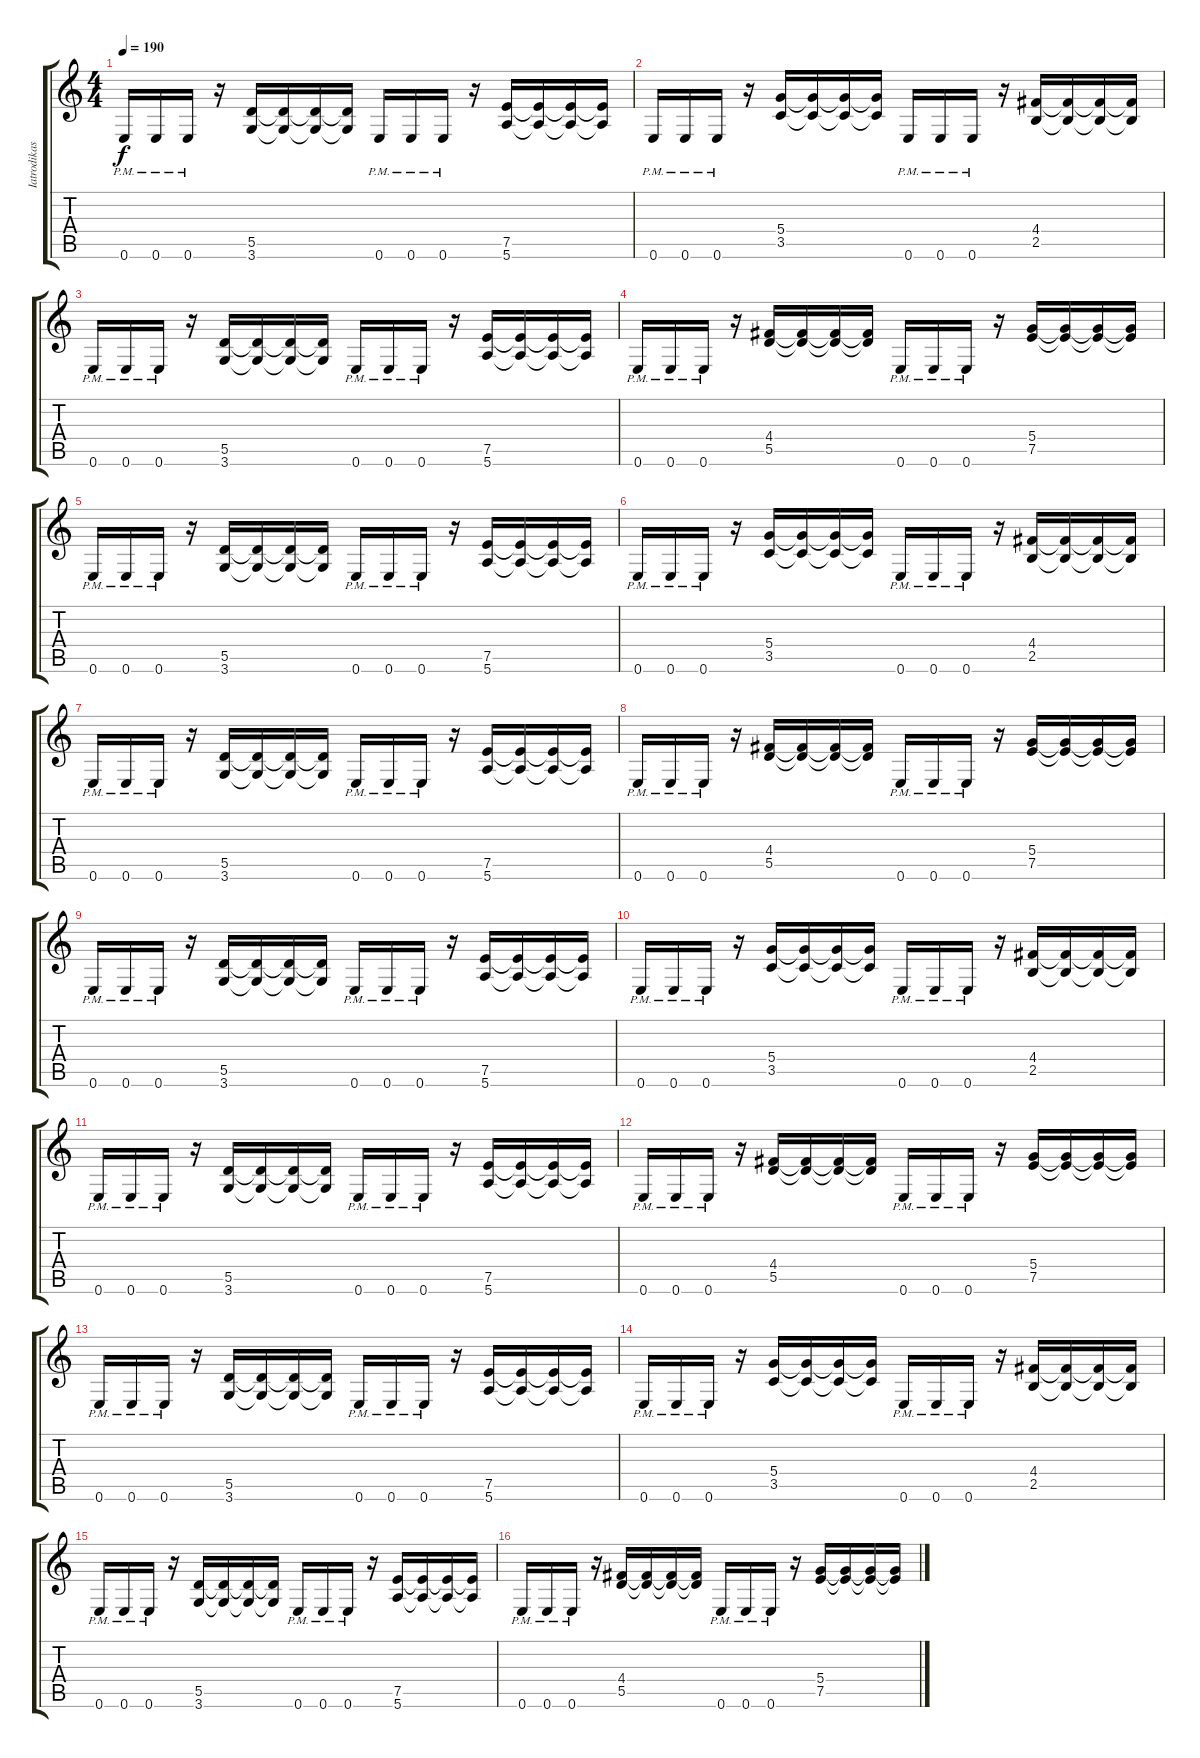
\track ("Iatrodikastis" "Iatrodikas") {instrument distortionguitar}
\staff {score tabs}
\tuning (E4 B3 G3 D3 A2 E2) {hide}
\ts (4 4)
\tempo 190
\clef g2
\ks c
0.6{pm}.16{dy f} 0.6{pm}.16 0.6{pm}.16 r.16 (5.5 3.6).16 (5.5{t} 3.6{t}).16 (5.5{t} 3.6{t}).16 (5.5{t} 3.6{t}).16 0.6{pm}.16 0.6{pm}.16 0.6{pm}.16 r.16 (7.5 5.6).16 (7.5{t} 5.6{t}).16 (7.5{t} 5.6{t}).16 (7.5{t} 5.6{t}).16 |
0.6{pm}.16 0.6{pm}.16 0.6{pm}.16 r.16 (5.4 3.5).16 (5.4{t} 3.5{t}).16 (5.4{t} 3.5{t}).16 (5.4{t} 3.5{t}).16 0.6{pm}.16 0.6{pm}.16 0.6{pm}.16 r.16 (4.4 2.5).16 (4.4{t} 2.5{t}).16 (4.4{t} 2.5{t}).16 (4.4{t} 2.5{t}).16 |
0.6{pm}.16 0.6{pm}.16 0.6{pm}.16 r.16 (5.5 3.6).16 (5.5{t} 3.6{t}).16 (5.5{t} 3.6{t}).16 (5.5{t} 3.6{t}).16 0.6{pm}.16 0.6{pm}.16 0.6{pm}.16 r.16 (7.5 5.6).16 (7.5{t} 5.6{t}).16 (7.5{t} 5.6{t}).16 (7.5{t} 5.6{t}).16 |
0.6{pm}.16 0.6{pm}.16 0.6{pm}.16 r.16 (4.4 5.5).16 (4.4{t} 5.5{t}).16 (4.4{t} 5.5{t}).16 (4.4{t} 5.5{t}).16 0.6{pm}.16 0.6{pm}.16 0.6{pm}.16 r.16 (5.4 7.5).16 (5.4{t} 7.5{t}).16 (5.4{t} 7.5{t}).16 (5.4{t} 7.5{t}).16 |
0.6{pm}.16 0.6{pm}.16 0.6{pm}.16 r.16 (5.5 3.6).16 (5.5{t} 3.6{t}).16 (5.5{t} 3.6{t}).16 (5.5{t} 3.6{t}).16 0.6{pm}.16 0.6{pm}.16 0.6{pm}.16 r.16 (7.5 5.6).16 (7.5{t} 5.6{t}).16 (7.5{t} 5.6{t}).16 (7.5{t} 5.6{t}).16 |
0.6{pm}.16 0.6{pm}.16 0.6{pm}.16 r.16 (5.4 3.5).16 (5.4{t} 3.5{t}).16 (5.4{t} 3.5{t}).16 (5.4{t} 3.5{t}).16 0.6{pm}.16 0.6{pm}.16 0.6{pm}.16 r.16 (4.4 2.5).16 (4.4{t} 2.5{t}).16 (4.4{t} 2.5{t}).16 (4.4{t} 2.5{t}).16 |
0.6{pm}.16 0.6{pm}.16 0.6{pm}.16 r.16 (5.5 3.6).16 (5.5{t} 3.6{t}).16 (5.5{t} 3.6{t}).16 (5.5{t} 3.6{t}).16 0.6{pm}.16 0.6{pm}.16 0.6{pm}.16 r.16 (7.5 5.6).16 (7.5{t} 5.6{t}).16 (7.5{t} 5.6{t}).16 (7.5{t} 5.6{t}).16 |
0.6{pm}.16 0.6{pm}.16 0.6{pm}.16 r.16 (4.4 5.5).16 (4.4{t} 5.5{t}).16 (4.4{t} 5.5{t}).16 (4.4{t} 5.5{t}).16 0.6{pm}.16 0.6{pm}.16 0.6{pm}.16 r.16 (5.4 7.5).16 (5.4{t} 7.5{t}).16 (5.4{t} 7.5{t}).16 (5.4{t} 7.5{t}).16 |
0.6{pm}.16 0.6{pm}.16 0.6{pm}.16 r.16 (5.5 3.6).16 (5.5{t} 3.6{t}).16 (5.5{t} 3.6{t}).16 (5.5{t} 3.6{t}).16 0.6{pm}.16 0.6{pm}.16 0.6{pm}.16 r.16 (7.5 5.6).16 (7.5{t} 5.6{t}).16 (7.5{t} 5.6{t}).16 (7.5{t} 5.6{t}).16 |
0.6{pm}.16 0.6{pm}.16 0.6{pm}.16 r.16 (5.4 3.5).16 (5.4{t} 3.5{t}).16 (5.4{t} 3.5{t}).16 (5.4{t} 3.5{t}).16 0.6{pm}.16 0.6{pm}.16 0.6{pm}.16 r.16 (4.4 2.5).16 (4.4{t} 2.5{t}).16 (4.4{t} 2.5{t}).16 (4.4{t} 2.5{t}).16 |
0.6{pm}.16 0.6{pm}.16 0.6{pm}.16 r.16 (5.5 3.6).16 (5.5{t} 3.6{t}).16 (5.5{t} 3.6{t}).16 (5.5{t} 3.6{t}).16 0.6{pm}.16 0.6{pm}.16 0.6{pm}.16 r.16 (7.5 5.6).16 (7.5{t} 5.6{t}).16 (7.5{t} 5.6{t}).16 (7.5{t} 5.6{t}).16 |
0.6{pm}.16 0.6{pm}.16 0.6{pm}.16 r.16 (4.4 5.5).16 (4.4{t} 5.5{t}).16 (4.4{t} 5.5{t}).16 (4.4{t} 5.5{t}).16 0.6{pm}.16 0.6{pm}.16 0.6{pm}.16 r.16 (5.4 7.5).16 (5.4{t} 7.5{t}).16 (5.4{t} 7.5{t}).16 (5.4{t} 7.5{t}).16 |
0.6{pm}.16 0.6{pm}.16 0.6{pm}.16 r.16 (5.5 3.6).16 (5.5{t} 3.6{t}).16 (5.5{t} 3.6{t}).16 (5.5{t} 3.6{t}).16 0.6{pm}.16 0.6{pm}.16 0.6{pm}.16 r.16 (7.5 5.6).16 (7.5{t} 5.6{t}).16 (7.5{t} 5.6{t}).16 (7.5{t} 5.6{t}).16 |
0.6{pm}.16 0.6{pm}.16 0.6{pm}.16 r.16 (5.4 3.5).16 (5.4{t} 3.5{t}).16 (5.4{t} 3.5{t}).16 (5.4{t} 3.5{t}).16 0.6{pm}.16 0.6{pm}.16 0.6{pm}.16 r.16 (4.4 2.5).16 (4.4{t} 2.5{t}).16 (4.4{t} 2.5{t}).16 (4.4{t} 2.5{t}).16 |
0.6{pm}.16 0.6{pm}.16 0.6{pm}.16 r.16 (5.5 3.6).16 (5.5{t} 3.6{t}).16 (5.5{t} 3.6{t}).16 (5.5{t} 3.6{t}).16 0.6{pm}.16 0.6{pm}.16 0.6{pm}.16 r.16 (7.5 5.6).16 (7.5{t} 5.6{t}).16 (7.5{t} 5.6{t}).16 (7.5{t} 5.6{t}).16 |
0.6{pm}.16 0.6{pm}.16 0.6{pm}.16 r.16 (4.4 5.5).16 (4.4{t} 5.5{t}).16 (4.4{t} 5.5{t}).16 (4.4{t} 5.5{t}).16 0.6{pm}.16 0.6{pm}.16 0.6{pm}.16 r.16 (5.4 7.5).16 (5.4{t} 7.5{t}).16 (5.4{t} 7.5{t}).16 (5.4{t} 7.5{t}).16
